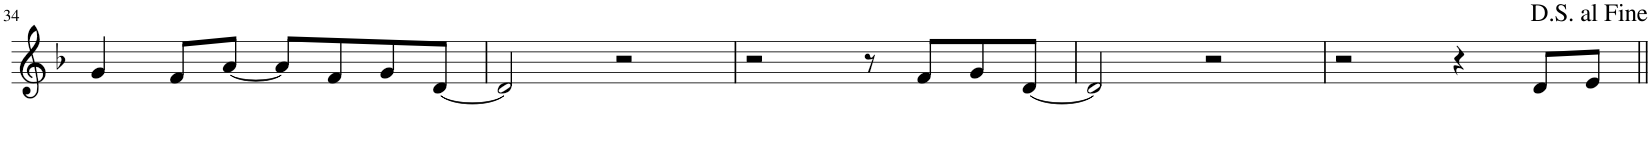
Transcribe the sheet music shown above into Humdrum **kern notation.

**kern
*part1
*staff1
*I"Flauta
*I'Fl.
!!LO:PB:g=z
*clefG2
*k[b-]
*M4/4
=34
4g/
8f/L
[8a/J
8a/L]
8f/
8g/
[8d/J
=35
2d/]
2r
=36
2r
8r
8f/L
8g/
[8d/J
=37
2d/]
2r
=38
2r
4r
8d/L
8e/J
=||
*-
